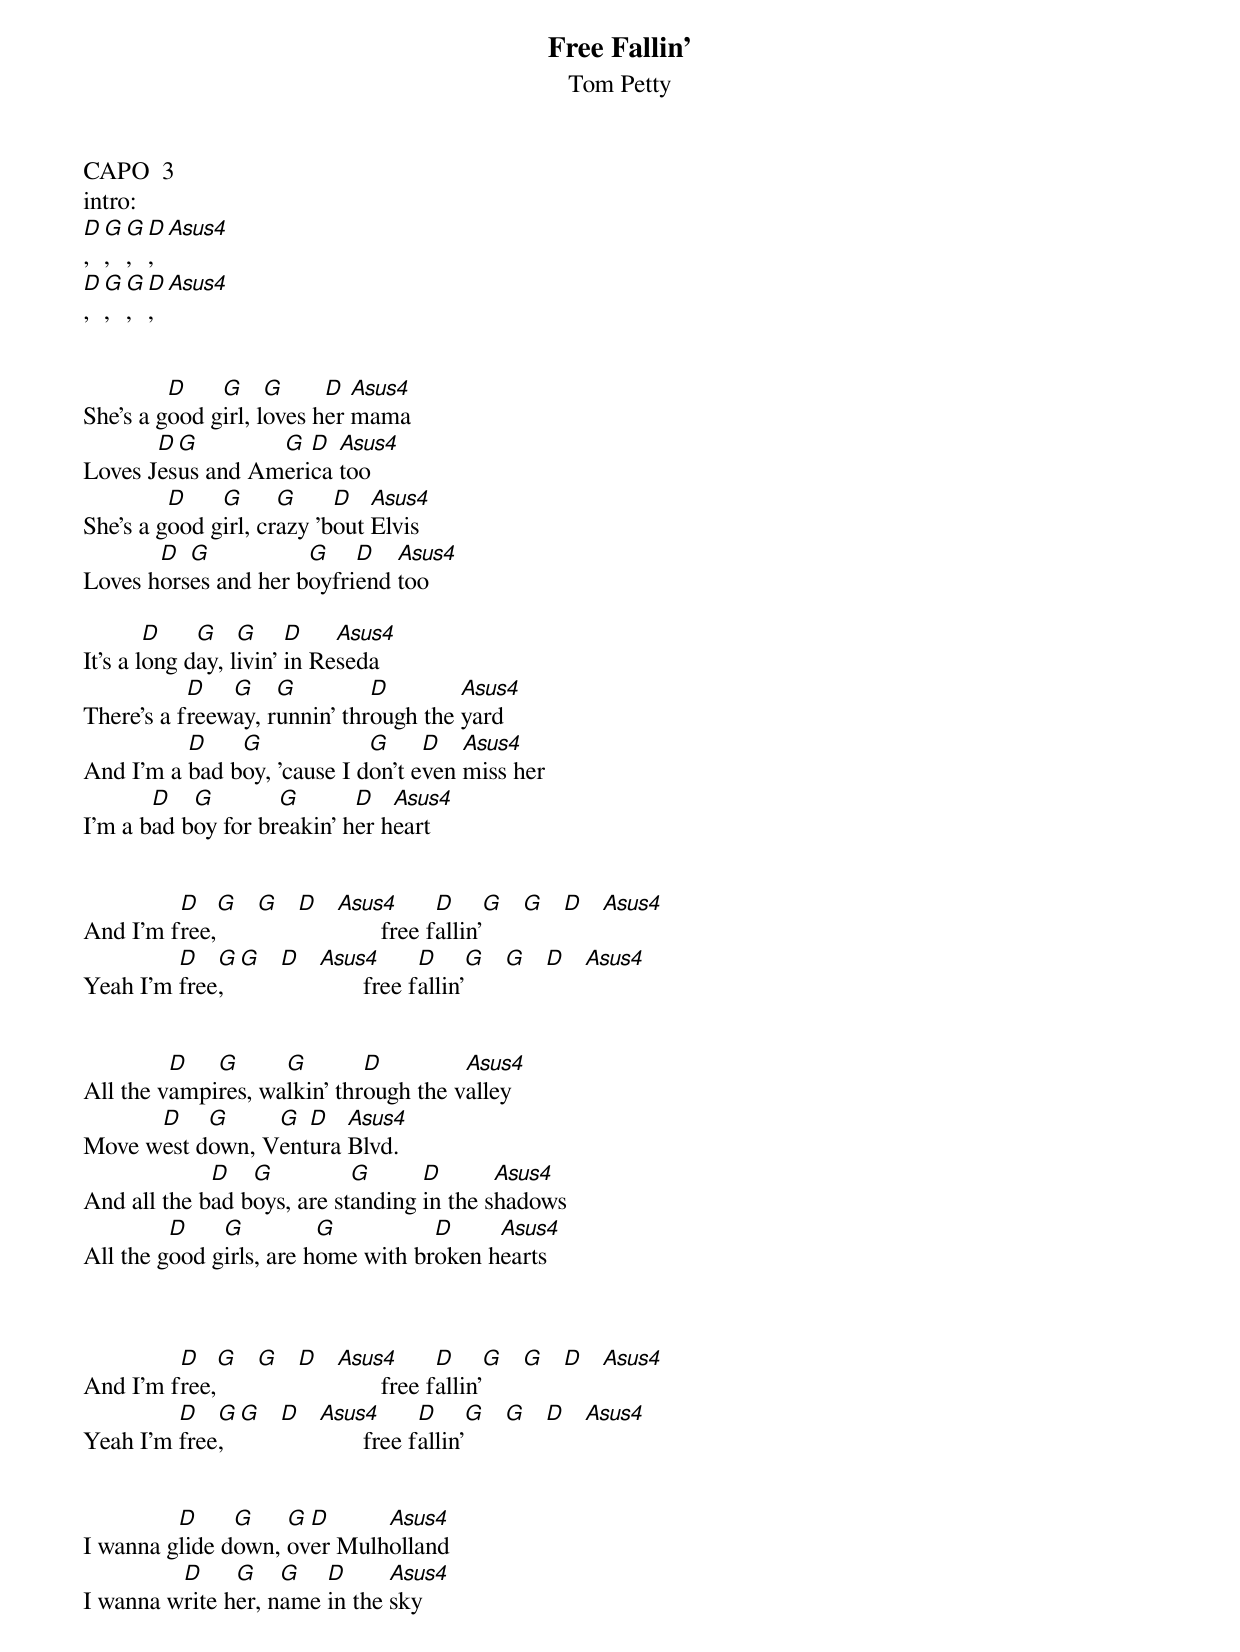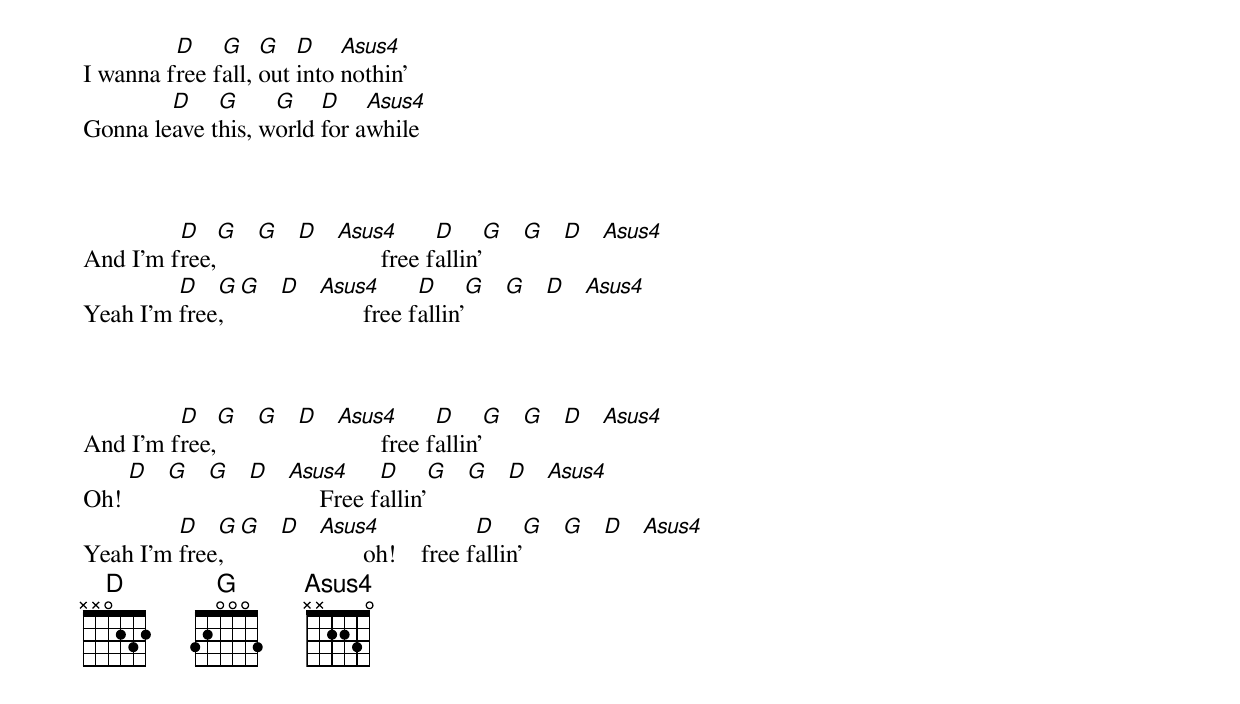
{title: Free Fallin'}
{subtitle: Tom Petty}

CAPO  3
intro:
[D], [G], [G], [D], [Asus4]
[D], [G], [G], [D], [Asus4]


She's a g[D]ood g[G]irl, l[G]oves h[D]er [Asus4]mama
Loves J[D]es[G]us and Am[G]eri[D]ca [Asus4]too
She's a g[D]ood g[G]irl, cr[G]azy 'b[D]out [Asus4]Elvis
Loves h[D]ors[G]es and her b[G]oyfri[D]end [Asus4]too

It's a l[D]ong d[G]ay, l[G]ivin' [D]in Re[Asus4]seda
There's a f[D]reew[G]ay, r[G]unnin' thr[D]ough the [Asus4]yard
And I'm a [D]bad b[G]oy, 'cause I d[G]on't e[D]ven [Asus4]miss her
I'm a b[D]ad b[G]oy for br[G]eakin' h[D]er h[Asus4]eart


And I'm f[D]ree,[G]   [G]   [D]   [Asus4]       free f[D]allin'[G]   [G]   [D]   [Asus4]
Yeah I'm [D]free[G],  [G]   [D]   [Asus4]       free f[D]allin'[G]   [G]   [D]   [Asus4]


All the v[D]ampi[G]res, wa[G]lkin' thr[D]ough the v[Asus4]alley
Move w[D]est d[G]own, V[G]ent[D]ura [Asus4]Blvd.
And all the b[D]ad b[G]oys, are st[G]anding [D]in the s[Asus4]hadows
All the g[D]ood g[G]irls, are h[G]ome with br[D]oken h[Asus4]earts



And I'm f[D]ree,[G]   [G]   [D]   [Asus4]       free f[D]allin'[G]   [G]   [D]   [Asus4]
Yeah I'm [D]free[G],  [G]   [D]   [Asus4]       free f[D]allin'[G]   [G]   [D]   [Asus4]


I wanna g[D]lide d[G]own, [G]ov[D]er Mulh[Asus4]olland
I wanna w[D]rite h[G]er, n[G]ame [D]in the [Asus4]sky
I wanna f[D]ree f[G]all, [G]out [D]into [Asus4]nothin'
Gonna le[D]ave t[G]his, w[G]orld [D]for a[Asus4]while



And I'm f[D]ree,[G]   [G]   [D]   [Asus4]       free f[D]allin'[G]   [G]   [D]   [Asus4]
Yeah I'm [D]free[G],  [G]   [D]   [Asus4]       free f[D]allin'[G]   [G]   [D]   [Asus4]



And I'm f[D]ree,[G]   [G]   [D]   [Asus4]       free f[D]allin'[G]   [G]   [D]   [Asus4]
Oh! [D]   [G]   [G]   [D]   [Asus4]     Free f[D]allin'[G]   [G]   [D]   [Asus4]
Yeah I'm [D]free[G],  [G]   [D]   [Asus4]       oh!    free f[D]allin'[G]   [G]   [D]   [Asus4]
